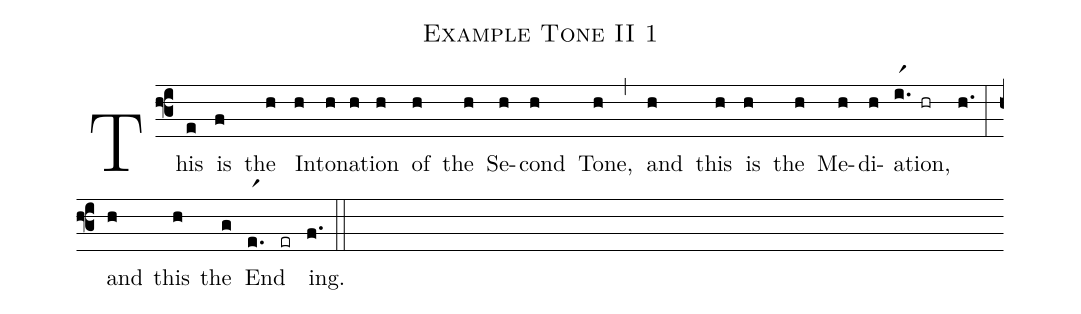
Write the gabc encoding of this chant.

name: Example Tone II 1;
%%
(f3)
This(e) is(f) the(h) In(h)to(h)na(h)tion(h) of(h) the(h) Se(h)cond(h) Tone,(h) (,)
and(h) this(h) is(h) the(h) Me(h)di(h)a(i.r1)tion,(hr) (h.) (:)
and(h) this(h) the(g) End(e.r1)(er)ing.(f.) (::)
